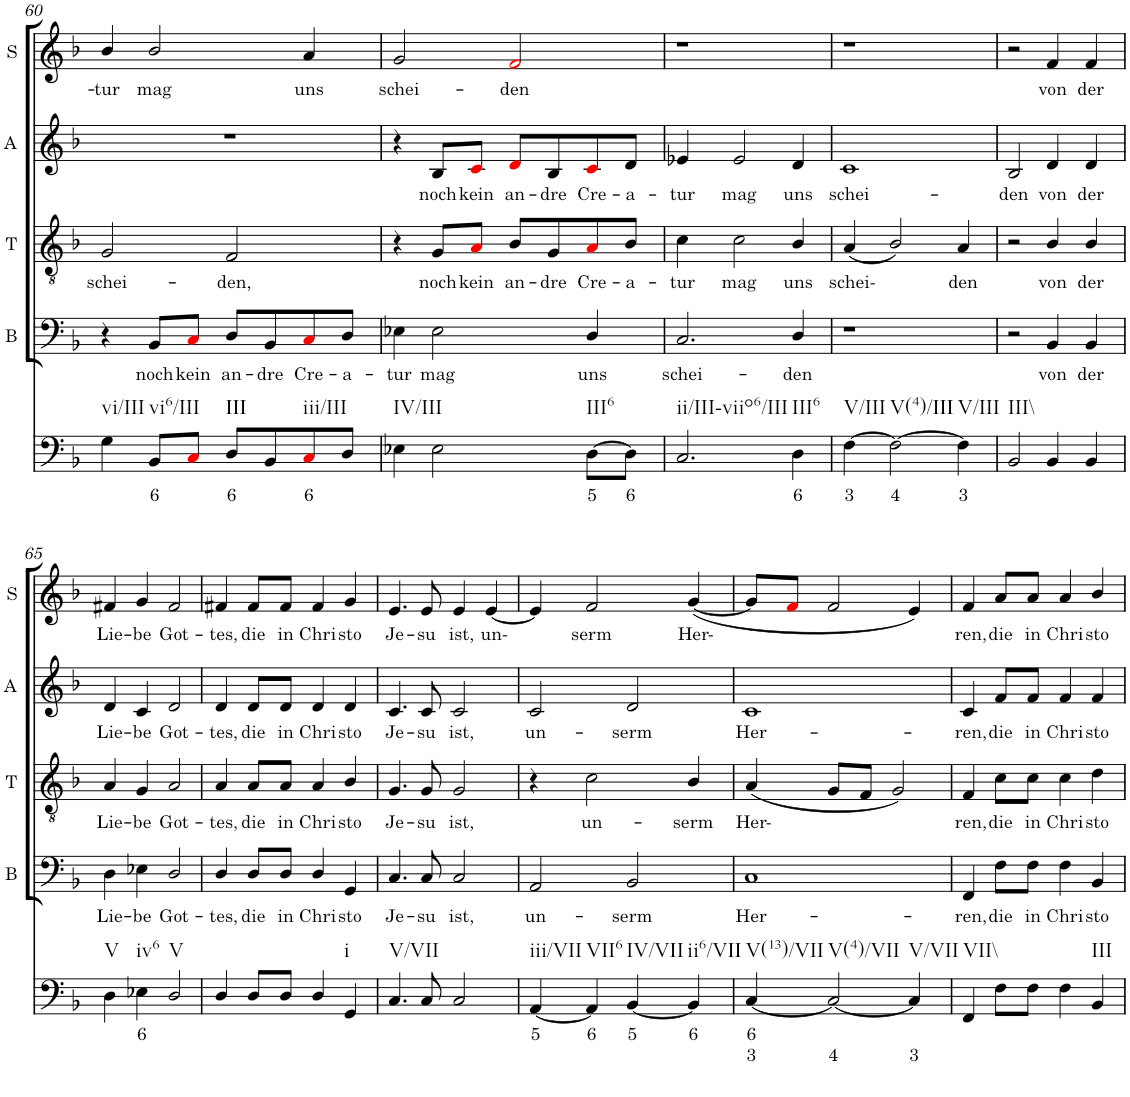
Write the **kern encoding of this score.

**kern	**text	**text	**kern	**text	**kern	**text	**kern	**text	**kern	**text
*part5	*part5	*part5	*part4	*part4	*part3	*part3	*part2	*part2	*part1	*part1
*staff5	*staff5	*staff5	*staff4	*staff4	*staff3	*staff3	*staff2	*staff2	*staff1	*staff1
*I"Continuo	*	*	*I"Bass	*	*I"Tenor	*	*I"Alto	*	*I"Soprano	*
*	*	*	*I'B	*	*I'T	*	*I'A	*	*I'S	*
!!LO:PB:g=z
*clefF4	*	*	*clefF4	*	*clefGv2	*	*clefG2	*	*clefG2	*
*k[b-]	*	*	*k[b-]	*	*k[b-]	*	*k[b-]	*	*k[b-]	*
*M4/4	*	*	*M4/4	*	*M4/4	*	*M4/4	*	*M4/4	*
=60	=60	=60	=60	=60	=60	=60	=60	=60	=60	=60
!LO:TX:b:t=vi/III	!	!	!	!	!	!	!	!	!	!
!	!	!	!	!	!	!LO:LY:b	!	!	!	!LO:LY:b
4G\	.	.	4r	.	2G/	schei-	1r	.	4b-/	tur
!LO:TX:b:t=vi6/III	!	!	!	!	!	!	!	!	!	!
!	!LO:LY:b	!	!	!LO:LY:b	!	!	!	!	!	!LO:LY:b
8BB-/L	6	.	8BB-/L	noch	.	.	.	.	2b-/	mag
!	!	!	!	!LO:LY:b	!	!	!	!	!	!
8Ci/J	.	.	8Ci/J	kein	.	.	.	.	.	.
!LO:TX:b:t=III	!	!	!	!	!	!	!	!	!	!
!	!LO:LY:b	!	!	!LO:LY:b	!	!LO:LY:b	!	!	!	!
8D/L	6	.	8D/L	an-	2F/	den,	.	.	.	.
!	!	!	!	!LO:LY:b	!	!	!	!	!	!
8BB-/	.	.	8BB-/	dre	.	.	.	.	.	.
!LO:TX:b:t=iii/III	!	!	!	!	!	!	!	!	!	!
!	!LO:LY:b	!	!	!LO:LY:b	!	!	!	!	!	!LO:LY:b
8Ci/	6	.	8Ci/	Cre-	.	.	.	.	4a/	uns
!	!	!	!	!LO:LY:b	!	!	!	!	!	!
8D/J	.	.	8D/J	a-	.	.	.	.	.	.
=61	=61	=61	=61	=61	=61	=61	=61	=61	=61	=61
!LO:TX:b:t=IV/III	!	!	!	!	!	!	!	!	!	!
!	!	!	!	!LO:LY:b	!	!	!	!	!	!LO:LY:b
4E-X\	.	.	4E-X\	tur	4r	.	4r	.	2g/	schei-
!	!	!	!	!LO:LY:b	!	!LO:LY:b	!	!LO:LY:b	!	!
2E-\	.	.	2E-\	mag	8G/L	noch	8B-/L	noch	.	.
!	!	!	!	!	!	!LO:LY:b	!	!LO:LY:b	!	!
.	.	.	.	.	8Ai/J	kein	8ci/J	kein	.	.
!	!	!	!	!	!	!LO:LY:b	!	!LO:LY:b	!	!LO:LY:b
.	.	.	.	.	8B-/L	an-	8di/L	an-	2fi/	den
!	!	!	!	!	!	!LO:LY:b	!	!LO:LY:b	!	!
.	.	.	.	.	8G/	dre	8B-/	dre	.	.
!LO:TX:b:t=III6	!	!	!	!	!	!	!	!	!	!
!	!LO:LY:b	!	!	!LO:LY:b	!	!LO:LY:b	!	!LO:LY:b	!	!
[8D\L	5	.	4D/	uns	8Ai/	Cre-	8ci/	Cre-	.	.
!	!LO:LY:b	!	!	!	!	!LO:LY:b	!	!LO:LY:b	!	!
8D\J]	6	.	.	.	8B-/J	a-	8d/J	a-	.	.
=62	=62	=62	=62	=62	=62	=62	=62	=62	=62	=62
!LO:TX:b:t=ii/III-viio6/III	!	!	!	!	!	!	!	!	!	!
!	!	!	!	!LO:LY:b	!	!LO:LY:b	!	!LO:LY:b	!	!
2.C/	.	.	2.C/	schei-	4c\	tur	4e-X/	tur	1r	.
!	!	!	!	!	!	!LO:LY:b	!	!LO:LY:b	!	!
.	.	.	.	.	2c\	mag	2e-/	mag	.	.
!LO:TX:b:t=III6	!	!	!	!	!	!	!	!	!	!
!	!LO:LY:b	!	!	!LO:LY:b	!	!LO:LY:b	!	!LO:LY:b	!	!
4D\	6	.	4D/	den	4B-/	uns	4d/	uns	.	.
=63	=63	=63	=63	=63	=63	=63	=63	=63	=63	=63
!LO:TX:b:t=V/III	!	!	!	!	!	!	!	!	!	!
!	!LO:LY:b	!	!	!	!	!LO:LY:b	!	!LO:LY:b	!	!
[4F\	3	.	1r	.	(4A/	schei-	1c	schei-	1r	.
!LO:TX:b:t=V(4)/III	!	!	!	!	!	!	!	!	!	!
!	!LO:LY:b	!	!	!	!	!	!	!	!	!
2F\_	4	.	.	.	2B-/)	.	.	.	.	.
!LO:TX:b:t=V/III	!	!	!	!	!	!	!	!	!	!
!	!LO:LY:b	!	!	!	!	!LO:LY:b	!	!	!	!
4F\]	3	.	.	.	4A/	den	.	.	.	.
=64	=64	=64	=64	=64	=64	=64	=64	=64	=64	=64
!LO:TX:b:t=III\\	!	!	!	!	!	!	!	!	!	!
!	!	!	!	!	!	!	!	!LO:LY:b	!	!
2BB-/	.	.	2r	.	2r	.	2B-/	den	2r	.
!	!	!	!	!LO:LY:b	!	!LO:LY:b	!	!LO:LY:b	!	!LO:LY:b
4BB-/	.	.	4BB-/	von	4B-/	von	4d/	von	4f/	von
!	!	!	!	!LO:LY:b	!	!LO:LY:b	!	!LO:LY:b	!	!LO:LY:b
4BB-/	.	.	4BB-/	der	4B-/	der	4d/	der	4f/	der
!!LO:LB:g=z
=65	=65	=65	=65	=65	=65	=65	=65	=65	=65	=65
!LO:TX:b:t=V	!	!	!	!	!	!	!	!	!	!
!	!	!	!	!LO:LY:b	!	!LO:LY:b	!	!LO:LY:b	!	!LO:LY:b
4D\	.	.	4D\	Lie-	4A/	Lie-	4d/	Lie-	4f#X/	Lie-
!LO:TX:b:t=iv6	!	!	!	!	!	!	!	!	!	!
!	!LO:LY:b	!	!	!LO:LY:b	!	!LO:LY:b	!	!LO:LY:b	!	!LO:LY:b
4E-X\	6	.	4E-X\	be	4G/	be	4c/	be	4g/	be
!LO:TX:b:t=V	!	!	!	!	!	!	!	!	!	!
!	!	!	!	!LO:LY:b	!	!LO:LY:b	!	!LO:LY:b	!	!LO:LY:b
2D/	.	.	2D/	Got-	2A/	Got-	2d/	Got-	2f#/	Got-
=66	=66	=66	=66	=66	=66	=66	=66	=66	=66	=66
!	!	!	!	!LO:LY:b	!	!LO:LY:b	!	!LO:LY:b	!	!LO:LY:b
4D/	.	.	4D/	tes,	4A/	tes,	4d/	tes,	4f#X/	tes,
!	!	!	!	!LO:LY:b	!	!LO:LY:b	!	!LO:LY:b	!	!LO:LY:b
8D/L	.	.	8D/L	die	8A/L	die	8d/L	die	8f#/L	die
!	!	!	!	!LO:LY:b	!	!LO:LY:b	!	!LO:LY:b	!	!LO:LY:b
8D/J	.	.	8D/J	in	8A/J	in	8d/J	in	8f#/J	in
!	!	!	!	!LO:LY:b	!	!LO:LY:b	!	!LO:LY:b	!	!LO:LY:b
4D/	.	.	4D/	Chri-	4A/	Chri-	4d/	Chri-	4f#/	Chri-
!LO:TX:b:t=i	!	!	!	!	!	!	!	!	!	!
!	!	!	!	!LO:LY:b	!	!LO:LY:b	!	!LO:LY:b	!	!LO:LY:b
4GG/	.	.	4GG/	sto	4B-/	sto	4d/	sto	4g/	sto
=67	=67	=67	=67	=67	=67	=67	=67	=67	=67	=67
!LO:TX:b:t=V/VII	!	!	!	!	!	!	!	!	!	!
!	!	!	!	!LO:LY:b	!	!LO:LY:b	!	!LO:LY:b	!	!LO:LY:b
4.C/	.	.	4.C/	Je-	4.G/	Je-	4.c/	Je-	4.e/	Je-
!	!	!	!	!LO:LY:b	!	!LO:LY:b	!	!LO:LY:b	!	!LO:LY:b
8C/	.	.	8C/	su	8G/	su	8c/	su	8e/	su
!	!	!	!	!LO:LY:b	!	!LO:LY:b	!	!LO:LY:b	!	!LO:LY:b
2C/	.	.	2C/	ist,	2G/	ist,	2c/	ist,	4e/	ist,
!	!	!	!	!	!	!	!	!	!	!LO:LY:b
.	.	.	.	.	.	.	.	.	[4e/	un-
=68	=68	=68	=68	=68	=68	=68	=68	=68	=68	=68
!LO:TX:b:t=iii/VII	!	!	!	!	!	!	!	!	!	!
!	!LO:LY:b	!	!	!LO:LY:b	!	!	!	!LO:LY:b	!	!
[4AA/	5	.	2AA/	un-	4r	.	2c/	un-	4e/]	.
!LO:TX:b:t=VII6	!	!	!	!	!	!	!	!	!	!
!	!LO:LY:b	!	!	!	!	!LO:LY:b	!	!	!	!LO:LY:b
4AA/]	6	.	.	.	2c\	un-	.	.	2f/	serm
!LO:TX:b:t=IV/VII	!	!	!	!	!	!	!	!	!	!
!	!LO:LY:b	!	!	!LO:LY:b	!	!	!	!LO:LY:b	!	!
[4BB-/	5	.	2BB-/	serm	.	.	2d/	serm	.	.
!LO:TX:b:t=ii6/VII	!	!	!	!	!	!	!	!	!	!
!	!LO:LY:b	!	!	!	!	!LO:LY:b	!	!	!	!LO:LY:b
4BB-/]	6	.	.	.	4B-/	serm	.	.	([4g/	Her-
=69	=69	=69	=69	=69	=69	=69	=69	=69	=69	=69
!LO:TX:b:t=V(13)/VII	!	!	!	!	!	!	!	!	!	!
!	!LO:LY:b	!LO:LY:b	!	!LO:LY:b	!	!LO:LY:b	!	!LO:LY:b	!	!
[4C/	6	3	1C	Her-	(4A/	Her-	1c	Her-	8g/L]	.
.	.	.	.	.	.	.	.	.	8fi/J	.
!LO:TX:b:t=V(4)/VII	!	!	!	!	!	!	!	!	!	!
!	!	!LO:LY:b	!	!	!	!	!	!	!	!
2C/_	.	4	.	.	8G/L	.	.	.	2f/	.
.	.	.	.	.	8F/J	.	.	.	.	.
.	.	.	.	.	2G/)	.	.	.	.	.
!LO:TX:b:t=V/VII	!	!	!	!	!	!	!	!	!	!
!	!	!LO:LY:b	!	!	!	!	!	!	!	!
4C/]	.	3	.	.	.	.	.	.	4e/)	.
=70	=70	=70	=70	=70	=70	=70	=70	=70	=70	=70
!LO:TX:b:t=VII\\	!	!	!	!	!	!	!	!	!	!
!	!	!	!	!LO:LY:b	!	!LO:LY:b	!	!LO:LY:b	!	!LO:LY:b
4FF/	.	.	4FF/	ren,	4F/	ren,	4c/	ren,	4f/	ren,
!	!	!	!	!LO:LY:b	!	!LO:LY:b	!	!LO:LY:b	!	!LO:LY:b
8F\L	.	.	8F\L	die	8c\L	die	8f/L	die	8a/L	die
!	!	!	!	!LO:LY:b	!	!LO:LY:b	!	!LO:LY:b	!	!LO:LY:b
8F\J	.	.	8F\J	in	8c\J	in	8f/J	in	8a/J	in
!	!	!	!	!LO:LY:b	!	!LO:LY:b	!	!LO:LY:b	!	!LO:LY:b
4F\	.	.	4F\	Chri-	4c\	Chri-	4f/	Chri-	4a/	Chri-
!LO:TX:b:t=III	!	!	!	!	!	!	!	!	!	!
!	!	!	!	!LO:LY:b	!	!LO:LY:b	!	!LO:LY:b	!	!LO:LY:b
4BB-/	.	.	4BB-/	sto	4d\	sto	4f/	sto	4b-/	sto
=	=	=	=	=	=	=	=	=	=	=
*-	*-	*-	*-	*-	*-	*-	*-	*-	*-	*-
